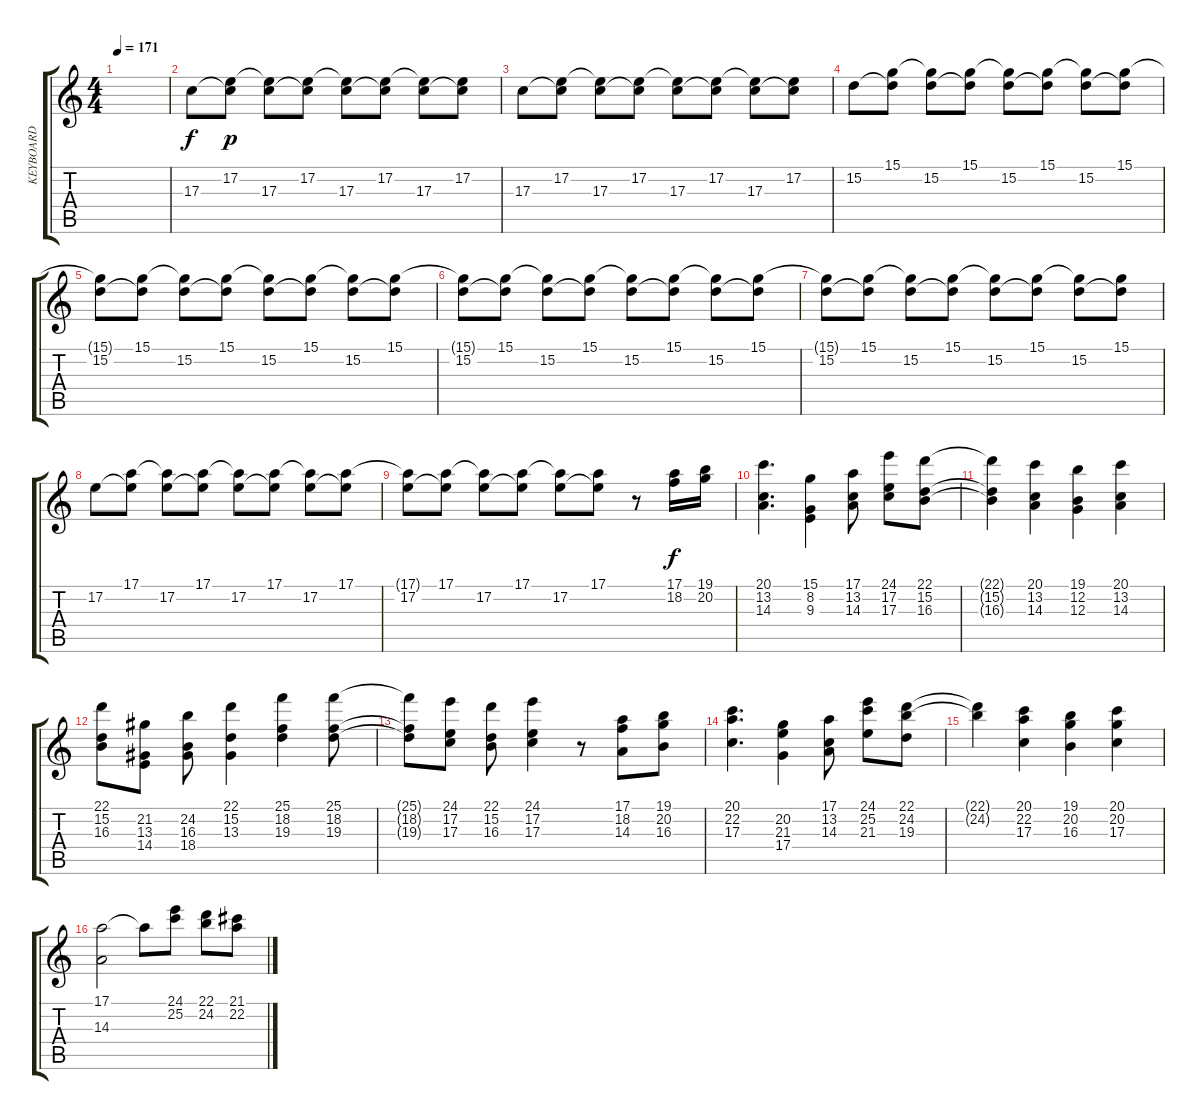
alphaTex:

\track ("KEYBOARD" "KEYBOARD") {instrument stringensemble1}
\staff {score tabs}
\tuning (E4 B3 G3 D3 A2 E2) {hide}
\ts (4 4)
\tempo 171
\clef g2
\ks c
|
17.3.8{instrument electricguitarmuted} (17.2 17.3{t}).8{dy p} (17.2{t} 17.3).8 (17.2 17.3{t}).8 (17.2{t} 17.3).8 (17.2 17.3{t}).8 (17.2{t} 17.3).8 (17.2 17.3{t}).8 |
17.3.8 (17.2 17.3{t}).8 (17.2{t} 17.3).8 (17.2 17.3{t}).8 (17.2{t} 17.3).8 (17.2 17.3{t}).8 (17.2{t} 17.3).8 (17.2 17.3{t}).8 |
15.2.8 (15.1 15.2{t}).8 (15.1{t} 15.2).8 (15.1 15.2{t}).8 (15.1{t} 15.2).8 (15.1 15.2{t}).8 (15.1{t} 15.2).8 (15.1 15.2{t}).8 |
(15.1{t} 15.2).8 (15.1 15.2{t}).8 (15.1{t} 15.2).8 (15.1 15.2{t}).8 (15.1{t} 15.2).8 (15.1 15.2{t}).8 (15.1{t} 15.2).8 (15.1 15.2{t}).8 |
(15.1{t} 15.2).8 (15.1 15.2{t}).8 (15.1{t} 15.2).8 (15.1 15.2{t}).8 (15.1{t} 15.2).8 (15.1 15.2{t}).8 (15.1{t} 15.2).8 (15.1 15.2{t}).8 |
(15.1{t} 15.2).8 (15.1 15.2{t}).8 (15.1{t} 15.2).8 (15.1 15.2{t}).8 (15.1{t} 15.2).8 (15.1 15.2{t}).8 (15.1{t} 15.2).8 (15.1 15.2{t}).8 |
17.2.8 (17.1 17.2{t}).8 (17.1{t} 17.2).8 (17.1 17.2{t}).8 (17.1{t} 17.2).8 (17.1 17.2{t}).8 (17.1{t} 17.2).8 (17.1 17.2{t}).8 |
(17.1{t} 17.2).8 (17.1 17.2{t}).8 (17.1{t} 17.2).8 (17.1 17.2{t}).8 (17.1{t} 17.2).8 (17.1 17.2{t}).8 r.8 (17.1 18.2).16{dy f instrument stringensemble1} (19.1 20.2).16 |
(20.1 13.2 14.3).4{d} (15.1 8.2 9.3).4 (17.1 13.2 14.3).8 (24.1 17.2 17.3).8 (22.1 15.2 16.3).8 |
(22.1{t} 15.2{t} 16.3{t}).4 (20.1 13.2 14.3).4 (19.1 12.2 12.3).4 (20.1 13.2 14.3).4 |
(22.1 15.2 16.3).8 (21.2 13.3 14.4).8 (24.2 16.3 18.4).8 (22.1 15.2 13.3).4 (25.1 18.2 19.3).4 (25.1 18.2 19.3).8 |
(25.1{t} 18.2{t} 19.3{t}).8 (24.1 17.2 17.3).8 (22.1 15.2 16.3).8 (24.1 17.2 17.3).4 r.8 (17.1 18.2 14.3).8 (19.1 20.2 16.3).8 |
(20.1 22.2 17.3).4{d} (20.2 21.3 17.4).4 (17.1 13.2 14.3).8 (24.1 25.2 21.3).8 (22.1 24.2 19.3).8 |
(22.1{t} 24.2{t}).4 (20.1 22.2 17.3).4 (19.1 20.2 16.3).4 (20.1 20.2 17.3).4 |
(17.1 14.3).2 17.1{t}.8 (24.1 25.2).8 (22.1 24.2).8 (21.1 22.2).8
